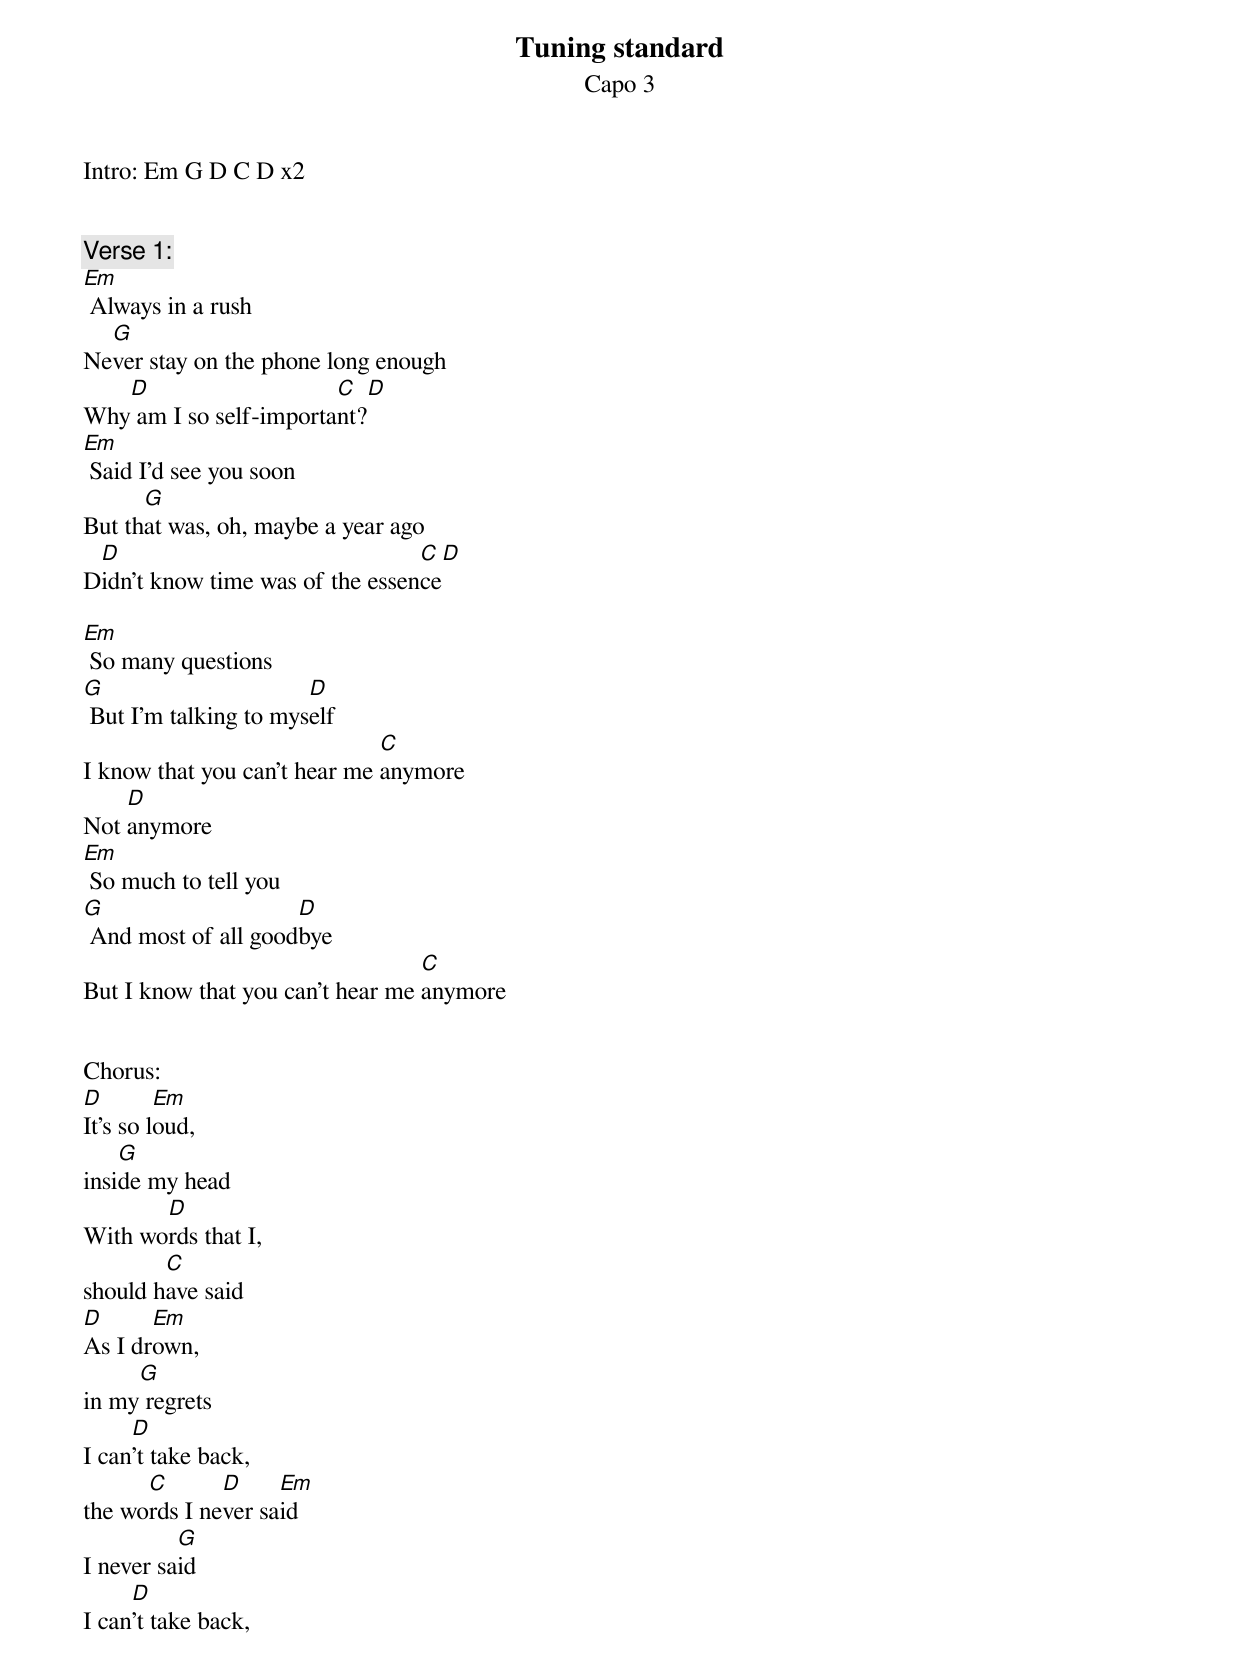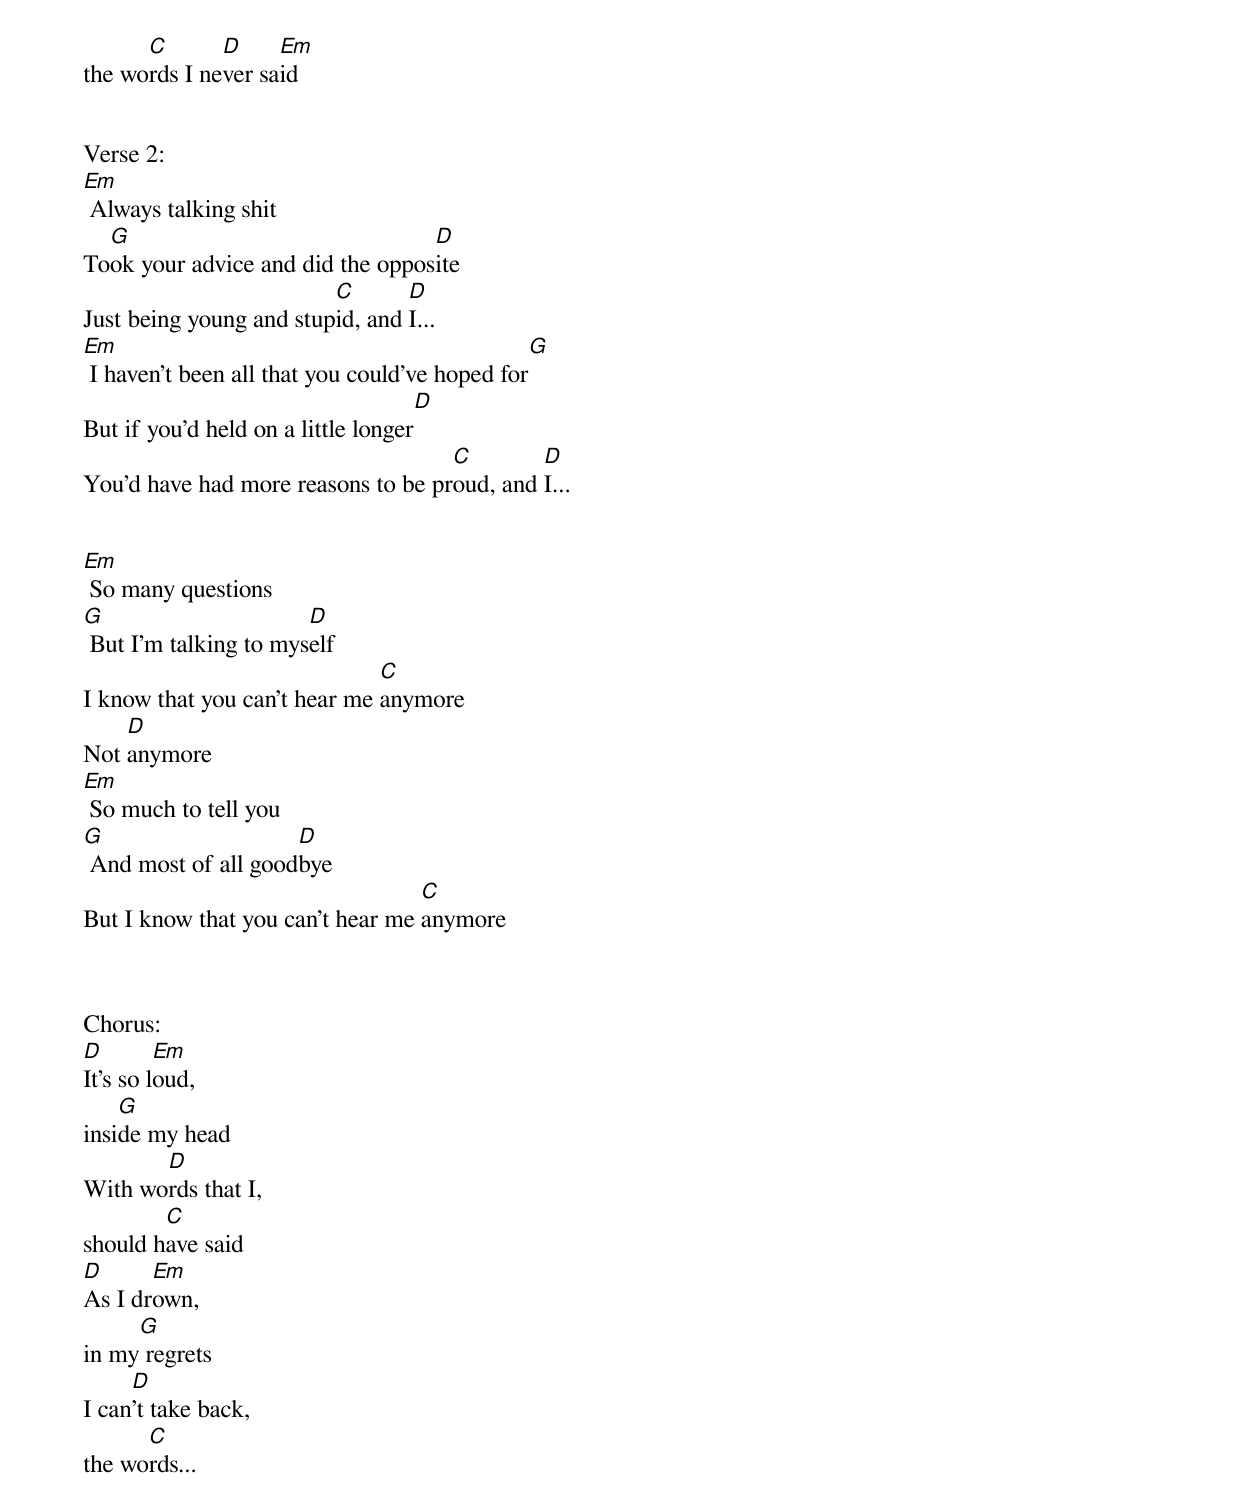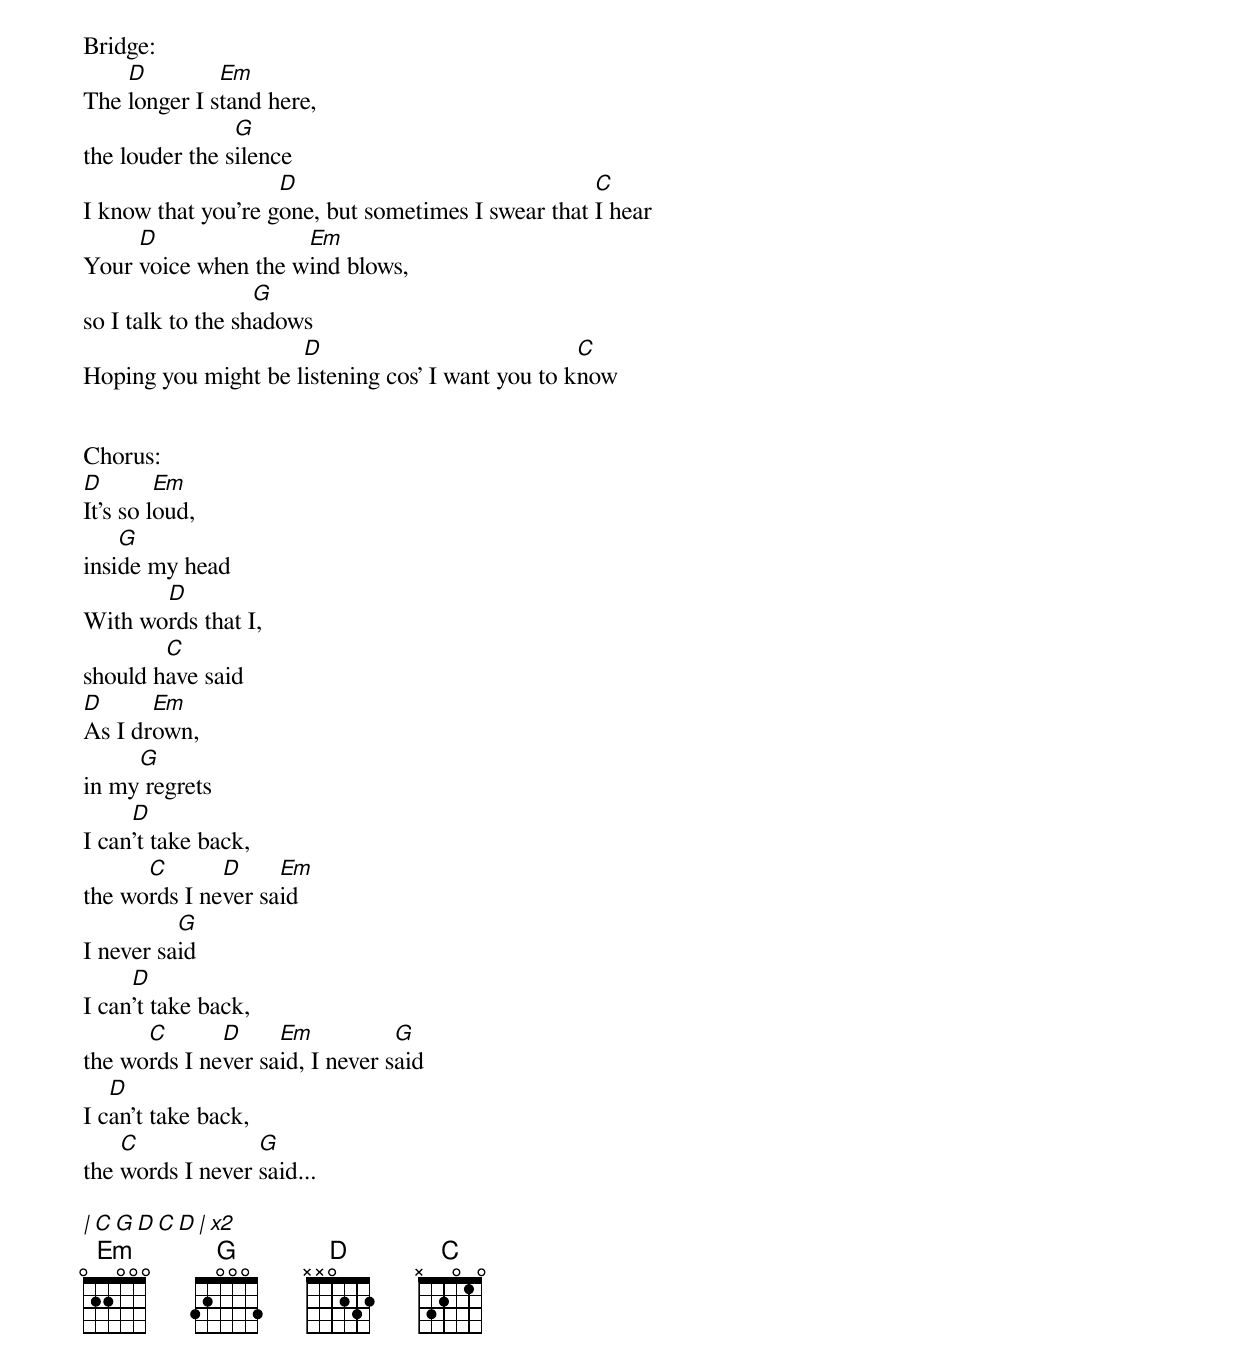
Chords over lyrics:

Tuning standard
Capo 3

Intro: Em G D C D x2


Verse 1:
Em
 Always in a rush
  G
Never stay on the phone long enough
   D                    C  D
Why am I so self-important?
Em
 Said I'd see you soon
      G
But that was, oh, maybe a year ago
 D                               C  D
Didn't know time was of the essence

Em
 So many questions
G                      D
 But I'm talking to myself
                              C
I know that you can't hear me anymore
    D
Not anymore
Em
 So much to tell you
G                    D
 And most of all goodbye
                                  C
But I know that you can't hear me anymore


Chorus:
D        Em
It's so loud,
    G
inside my head
       D
With words that I,
        C
should have said
D      Em
As I drown,
     G
in my regrets
     D
I can't take back,
      C       D     Em
the words I never said
          G
I never said
     D
I can't take back,
      C       D     Em
the words I never said


Verse 2:
Em
 Always talking shit
  G                               D
Took your advice and did the opposite
                         C       D
Just being young and stupid, and I...
Em                                             G
 I haven't been all that you could've hoped for
                                    D
But if you'd held on a little longer
                                    C        D
You'd have had more reasons to be proud, and I...


Em
 So many questions
G                      D
 But I'm talking to myself
                              C
I know that you can't hear me anymore
    D
Not anymore
Em
 So much to tell you
G                    D
 And most of all goodbye
                                  C
But I know that you can't hear me anymore



Chorus:
D        Em
It's so loud,
    G
inside my head
       D
With words that I,
        C
should have said
D      Em
As I drown,
     G
in my regrets
     D
I can't take back,
      C
the words...


Bridge:
    D         Em
The longer I stand here,
                G
the louder the silence
                    D                               C
I know that you're gone, but sometimes I swear that I hear
     D               Em
Your voice when the wind blows,
                   G
so I talk to the shadows
                     D                            C
Hoping you might be listening cos' I want you to know


Chorus:
D        Em
It's so loud,
    G
inside my head
       D
With words that I,
        C
should have said
D      Em
As I drown,
     G
in my regrets
     D
I can't take back,
      C       D     Em
the words I never said
          G
I never said
     D
I can't take back,
      C       D     Em           G
the words I never said, I never said
   D
I can't take back,
    C             G
the words I never said...

| C G D C D | x2
